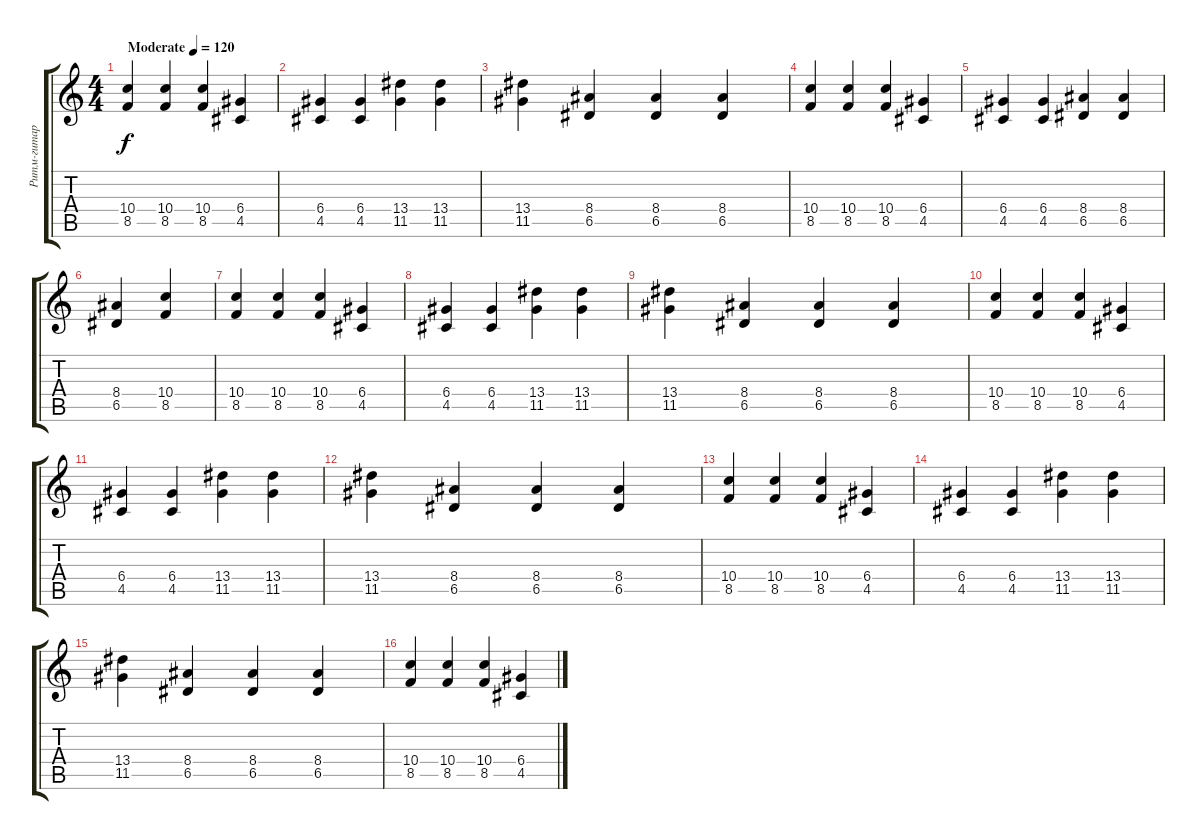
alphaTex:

\track ("Ритм-гитара" "Ритм-гитар") {instrument overdrivenguitar}
\staff {score tabs}
\tuning (E4 B3 G3 D3 A2 E2) {hide}
\ts (4 4)
\section ("" "")
\tempo (120 "Moderate")
\tempo 200
\tempo (120 "Moderate")
\clef g2
\ks c
(10.4 8.5).4{dy f instrument overdrivenguitar} (10.4 8.5).4 (10.4 8.5).4 (6.4 4.5).4 |
(6.4 4.5).4 (6.4 4.5).4 (13.4 11.5).4 (13.4 11.5).4 |
(13.4 11.5).4 (8.4 6.5).4 (8.4 6.5).4 (8.4 6.5).4 |
(10.4 8.5).4 (10.4 8.5).4 (10.4 8.5).4 (6.4 4.5).4 |
(6.4 4.5).4 (6.4 4.5).4 (8.4 6.5).4 (8.4 6.5).4 |
(8.4 6.5).4 (10.4 8.5).4 |
(10.4 8.5).4 (10.4 8.5).4 (10.4 8.5).4 (6.4 4.5).4 |
(6.4 4.5).4 (6.4 4.5).4 (13.4 11.5).4 (13.4 11.5).4 |
(13.4 11.5).4 (8.4 6.5).4 (8.4 6.5).4 (8.4 6.5).4 |
(10.4 8.5).4 (10.4 8.5).4 (10.4 8.5).4 (6.4 4.5).4 |
(6.4 4.5).4 (6.4 4.5).4 (13.4 11.5).4 (13.4 11.5).4 |
(13.4 11.5).4 (8.4 6.5).4 (8.4 6.5).4 (8.4 6.5).4 |
(10.4 8.5).4 (10.4 8.5).4 (10.4 8.5).4 (6.4 4.5).4 |
(6.4 4.5).4 (6.4 4.5).4 (13.4 11.5).4 (13.4 11.5).4 |
(13.4 11.5).4 (8.4 6.5).4 (8.4 6.5).4 (8.4 6.5).4 |
(10.4 8.5).4 (10.4 8.5).4 (10.4 8.5).4 (6.4 4.5).4
